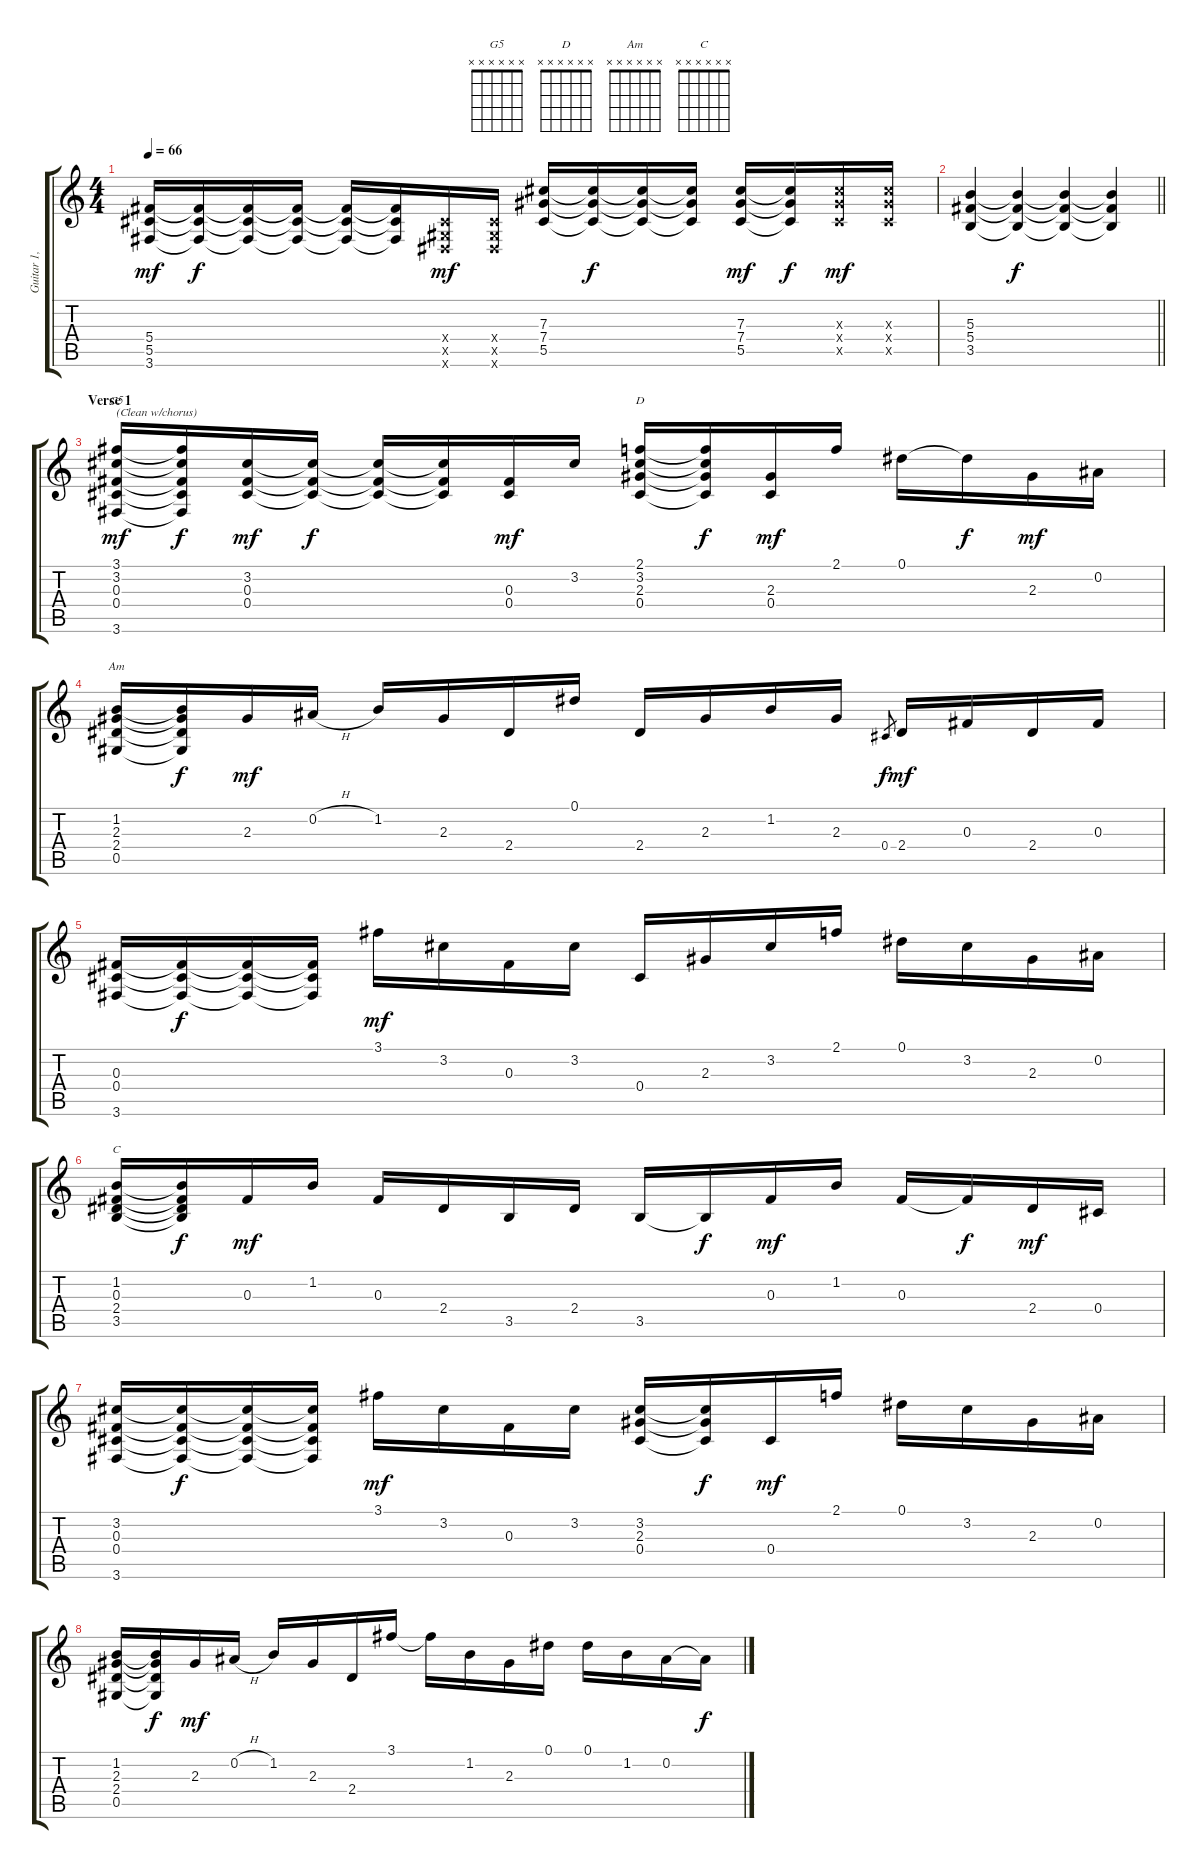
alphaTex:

\track ("Guitar 1, Rhythm" "Guitar 1, ") {instrument overdrivenguitar}
\staff {score tabs}
\tuning (Eb4 Bb3 Gb3 Db3 Ab2 Eb2) {hide}
\chord ("G5" x x x x x x)
\chord ("D" x x x x x x)
\chord ("Am" x x x x x x)
\chord ("C" x x x x x x)
\ts (4 4)
\tempo 66
\clef g2
\ks c
(5.4 5.5 3.6).16{dy mf} (5.4{t} 5.5{t} 3.6{t}).16{dy f} (5.4{t} 5.5{t} 3.6{t}).16 (5.4{t} 5.5{t} 3.6{t}).16 (5.4{t} 5.5{t} 3.6{t}).16 (5.4{t} 5.5{t} 3.6{t}).16 (0.4{x} 0.5{x} 0.6{x}).16{dy mf} (0.4{x} 0.5{x} 0.6{x}).16 (7.3 7.4 5.5).16 (7.3{t} 7.4{t} 5.5{t}).16{dy f} (7.3{t} 7.4{t} 5.5{t}).16 (7.3{t} 7.4{t} 5.5{t}).16 (7.3 7.4 5.5).16{dy mf} (7.3{t} 7.4{t} 5.5{t}).16{dy f} (7.3{x} 7.4{x} 5.5{x}).16{dy mf} (7.3{x} 7.4{x} 5.5{x}).16 |
\barLineRight lightlight
(5.3 5.4 3.5).4{volume 1} (5.3{t} 5.4{t} 3.5{t}).4{dy f} (5.3{t} 5.4{t} 3.5{t}).4 (5.3{t} 5.4{t} 3.5{t}).4 |
\section ("" "Verse 1")
(3.1 3.2 0.3 0.4 3.6).16{ch "G5" txt "(Clean w/chorus)" dy mf volume 13 instrument electricguitarjazz} (3.1{t} 3.2{t} 0.3{t} 0.4{t} 3.6{t}).16{dy f} (3.2 0.3 0.4).16{dy mf} (3.2{t} 0.3{t} 0.4{t}).16{dy f} (3.2{t} 0.3{t} 0.4{t}).16 (3.2{t} 0.3{t} 0.4{t}).16 (0.3 0.4).16{dy mf} 3.2.16 (2.1 3.2 2.3 0.4).16{ch "D"} (2.1{t} 3.2{t} 2.3{t} 0.4{t}).16{dy f} (2.3 0.4).16{dy mf} 2.1.16 0.1.16 0.1{t}.16{dy f} 2.3.16{dy mf} 0.2.16 |
(1.2 2.3 2.4 0.5).16{ch "Am"} (1.2{t} 2.3{t} 2.4{t} 0.5{t}).16{dy f} 2.3.16{dy mf} 0.2{h}.16 1.2.16 2.3.16 2.4.16 0.1.16 2.4.16 2.3.16 1.2.16 2.3.16 0.4.8{gr dy f} 2.4.16{dy mf} 0.3.16 2.4.16 0.3.16 |
(0.3 0.4 3.6).16 (0.3{t} 0.4{t} 3.6{t}).16{dy f} (0.3{t} 0.4{t} 3.6{t}).16 (0.3{t} 0.4{t} 3.6{t}).16 3.1.16{dy mf} 3.2.16 0.3.16 3.2.16 0.4.16 2.3.16 3.2.16 2.1.16 0.1.16 3.2.16 2.3.16 0.2.16 |
(1.2 0.3 2.4 3.5).16{ch "C"} (1.2{t} 0.3{t} 2.4{t} 3.5{t}).16{dy f} 0.3.16{dy mf} 1.2.16 0.3.16 2.4.16 3.5.16 2.4.16 3.5.16 3.5{t}.16{dy f} 0.3.16{dy mf} 1.2.16 0.3.16 0.3{t}.16{dy f} 2.4.16{dy mf} 0.4.16 |
(3.2 0.3 0.4 3.6).16 (3.2{t} 0.3{t} 0.4{t} 3.6{t}).16{dy f} (3.2{t} 0.3{t} 0.4{t} 3.6{t}).16 (3.2{t} 0.3{t} 0.4{t} 3.6{t}).16 3.1.16{dy mf} 3.2.16 0.3.16 3.2.16 (3.2 2.3 0.4).16 (3.2{t} 2.3{t} 0.4{t}).16{dy f} 0.4.16{dy mf} 2.1.16 0.1.16 3.2.16 2.3.16 0.2.16 |
(1.2 2.3 2.4 0.5).16 (1.2{t} 2.3{t} 2.4{t} 0.5{t}).16{dy f} 2.3.16{dy mf} 0.2{h}.16 1.2.16 2.3.16 2.4.16 3.1.16 3.1{t}.16 1.2.16 2.3.16 0.1.16 0.1.16 1.2.16 0.2.16 0.2{t}.16{dy f}
